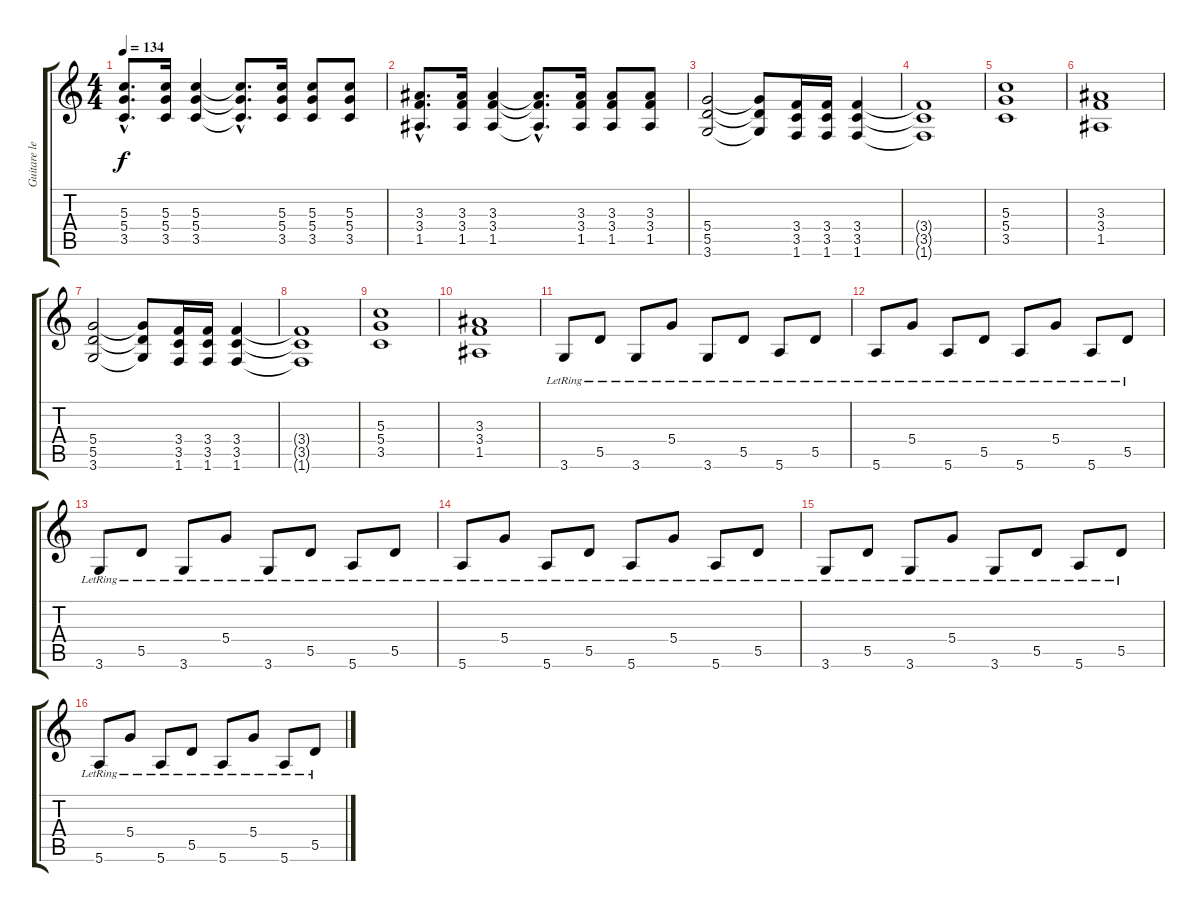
\track ("Guitare lead" "Guitare le") {instrument distortionguitar}
\staff {score tabs}
\tuning (E4 B3 G3 D3 A2 E2) {hide}
\ts (4 4)
\tempo 134
\clef g2
\ks c
(5.3{hac} 5.4{hac} 3.5{hac}).8{d dy f} (5.3 5.4 3.5).16 (5.3 5.4 3.5).4 (5.3{hac t} 5.4{hac t} 3.5{hac t}).8{d} (5.3 5.4 3.5).16 (5.3 5.4 3.5).8 (5.3 5.4 3.5).8 |
(3.3{hac} 3.4{hac} 1.5{hac}).8{d} (3.3 3.4 1.5).16 (3.3 3.4 1.5).4 (3.3{hac t} 3.4{hac t} 1.5{hac t}).8{d} (3.3 3.4 1.5).16 (3.3 3.4 1.5).8 (3.3 3.4 1.5).8 |
(5.4 5.5 3.6).2 (5.4{t} 5.5{t} 3.6{t}).8 (3.4 3.5 1.6).16 (3.4 3.5 1.6).16 (3.4 3.5 1.6).4 |
(3.4{t} 3.5{t} 1.6{t}).1 |
(5.3 5.4 3.5).1 |
(3.3 3.4 1.5).1 |
(5.4 5.5 3.6).2 (5.4{t} 5.5{t} 3.6{t}).8 (3.4 3.5 1.6).16 (3.4 3.5 1.6).16 (3.4 3.5 1.6).4 |
(3.4{t} 3.5{t} 1.6{t}).1 |
(5.3 5.4 3.5).1 |
(3.3 3.4 1.5).1 |
3.6{lr}.8{instrument electricguitarclean} 5.5{lr}.8 3.6{lr}.8 5.4{lr}.8 3.6{lr}.8 5.5{lr}.8 5.6{lr}.8 5.5{lr}.8 |
5.6{lr}.8 5.4{lr}.8 5.6{lr}.8 5.5{lr}.8 5.6{lr}.8 5.4{lr}.8 5.6{lr}.8 5.5{lr}.8 |
3.6{lr}.8 5.5{lr}.8 3.6{lr}.8 5.4{lr}.8 3.6{lr}.8 5.5{lr}.8 5.6{lr}.8 5.5{lr}.8 |
5.6{lr}.8 5.4{lr}.8 5.6{lr}.8 5.5{lr}.8 5.6{lr}.8 5.4{lr}.8 5.6{lr}.8 5.5{lr}.8 |
3.6{lr}.8 5.5{lr}.8 3.6{lr}.8 5.4{lr}.8 3.6{lr}.8 5.5{lr}.8 5.6{lr}.8 5.5{lr}.8 |
5.6{lr}.8 5.4{lr}.8 5.6{lr}.8 5.5{lr}.8 5.6{lr}.8 5.4{lr}.8 5.6{lr}.8 5.5{lr}.8
